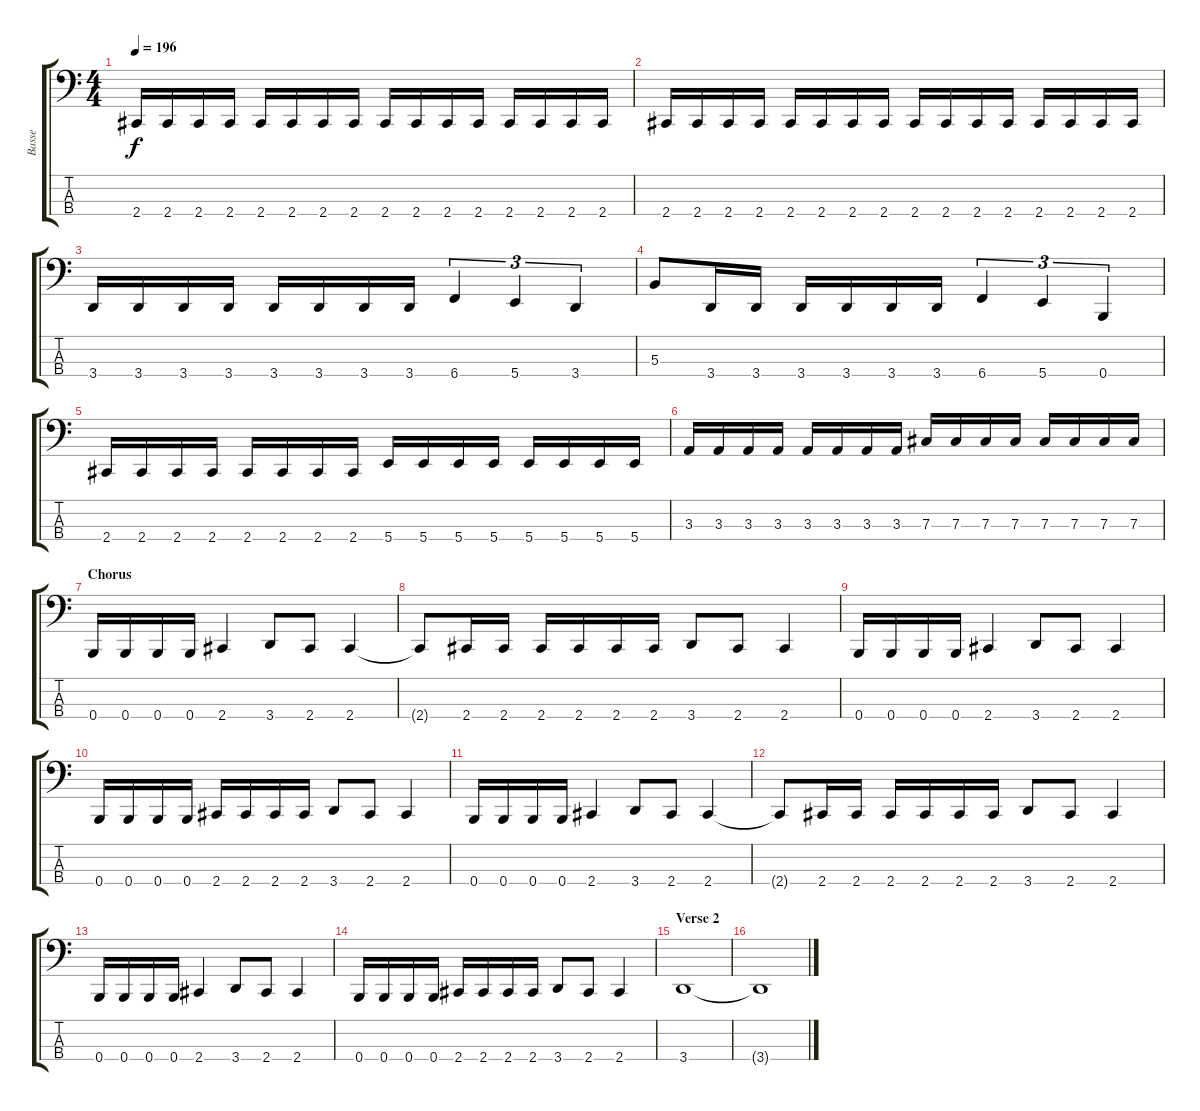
\track ("Basse" "Basse") {instrument electricbassfinger}
\staff {score tabs}
\tuning (E2 B1 Gb1 B0) {hide}
\ts (4 4)
\tempo 196
\clef f4
\ks c
2.4.16{dy f} 2.4.16 2.4.16 2.4.16 2.4.16 2.4.16 2.4.16 2.4.16 2.4.16 2.4.16 2.4.16 2.4.16 2.4.16 2.4.16 2.4.16 2.4.16 |
2.4.16 2.4.16 2.4.16 2.4.16 2.4.16 2.4.16 2.4.16 2.4.16 2.4.16 2.4.16 2.4.16 2.4.16 2.4.16 2.4.16 2.4.16 2.4.16 |
3.4.16 3.4.16 3.4.16 3.4.16 3.4.16 3.4.16 3.4.16 3.4.16 6.4.4{tu (3 2)} 5.4.4{tu (3 2)} 3.4.4{tu (3 2)} |
5.3.8 3.4.16 3.4.16 3.4.16 3.4.16 3.4.16 3.4.16 6.4.4{tu (3 2)} 5.4.4{tu (3 2)} 0.4.4{tu (3 2)} |
2.4.16 2.4.16 2.4.16 2.4.16 2.4.16 2.4.16 2.4.16 2.4.16 5.4.16 5.4.16 5.4.16 5.4.16 5.4.16 5.4.16 5.4.16 5.4.16 |
3.3.16 3.3.16 3.3.16 3.3.16 3.3.16 3.3.16 3.3.16 3.3.16 7.3.16 7.3.16 7.3.16 7.3.16 7.3.16 7.3.16 7.3.16 7.3.16 |
\section ("" "Chorus")
0.4.16 0.4.16 0.4.16 0.4.16 2.4.4 3.4.8 2.4.8 2.4.4 |
2.4{t}.8 2.4.16 2.4.16 2.4.16 2.4.16 2.4.16 2.4.16 3.4.8 2.4.8 2.4.4 |
0.4.16 0.4.16 0.4.16 0.4.16 2.4.4 3.4.8 2.4.8 2.4.4 |
0.4.16 0.4.16 0.4.16 0.4.16 2.4.16 2.4.16 2.4.16 2.4.16 3.4.8 2.4.8 2.4.4 |
0.4.16 0.4.16 0.4.16 0.4.16 2.4.4 3.4.8 2.4.8 2.4.4 |
2.4{t}.8 2.4.16 2.4.16 2.4.16 2.4.16 2.4.16 2.4.16 3.4.8 2.4.8 2.4.4 |
0.4.16 0.4.16 0.4.16 0.4.16 2.4.4 3.4.8 2.4.8 2.4.4 |
0.4.16 0.4.16 0.4.16 0.4.16 2.4.16 2.4.16 2.4.16 2.4.16 3.4.8 2.4.8 2.4.4 |
\section ("" "Verse 2")
3.4.1 |
3.4{t}.1
